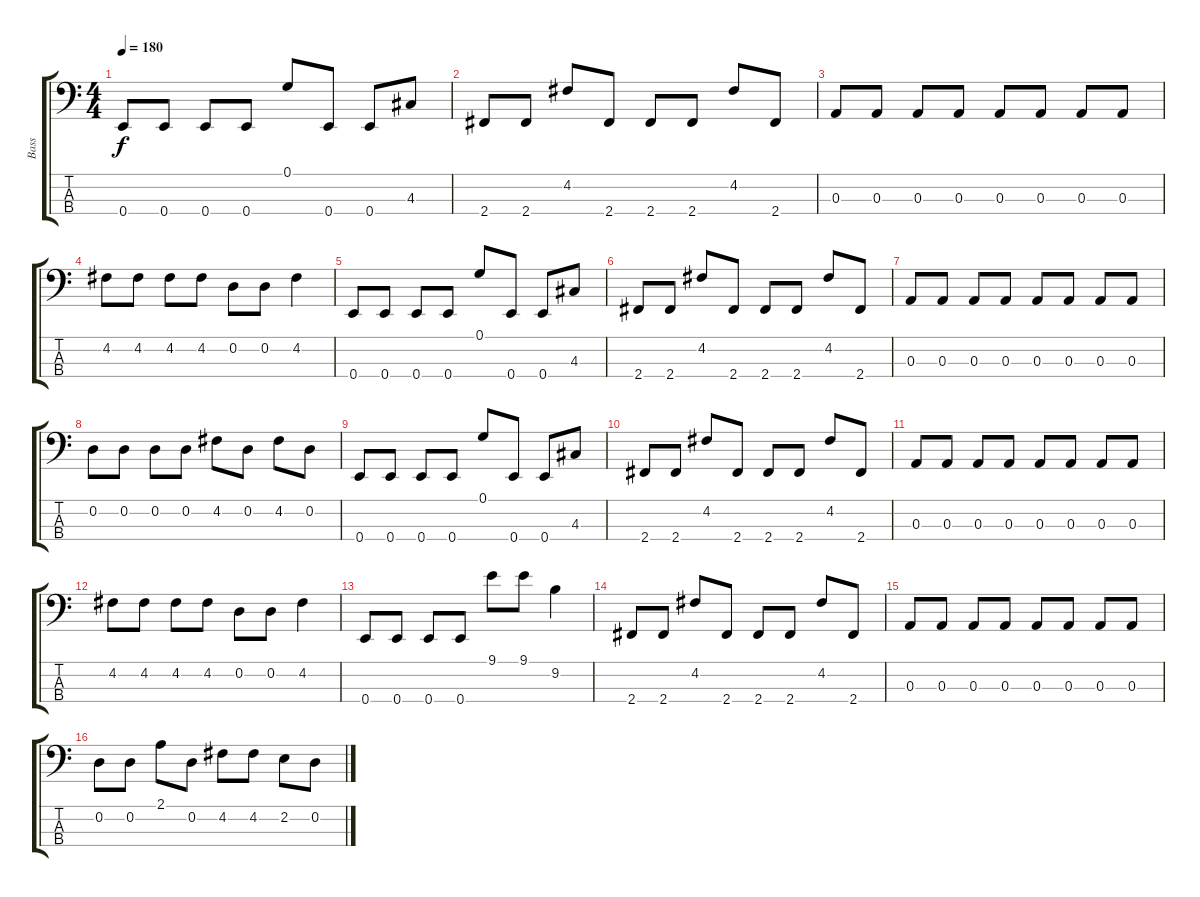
\track ("Bass" "Bass") {instrument electricbasspick}
\staff {score tabs}
\tuning (G2 D2 A1 E1) {hide}
\ts (4 4)
\tempo 180
\clef f4
\ks c
0.4.8{dy f} 0.4.8 0.4.8 0.4.8 0.1.8 0.4.8 0.4.8 4.3.8 |
2.4.8 2.4.8 4.2.8 2.4.8 2.4.8 2.4.8 4.2.8 2.4.8 |
0.3.8 0.3.8 0.3.8 0.3.8 0.3.8 0.3.8 0.3.8 0.3.8 |
4.2.8 4.2.8 4.2.8 4.2.8 0.2.8 0.2.8 4.2.4 |
0.4.8 0.4.8 0.4.8 0.4.8 0.1.8 0.4.8 0.4.8 4.3.8 |
2.4.8 2.4.8 4.2.8 2.4.8 2.4.8 2.4.8 4.2.8 2.4.8 |
0.3.8 0.3.8 0.3.8 0.3.8 0.3.8 0.3.8 0.3.8 0.3.8 |
0.2.8 0.2.8 0.2.8 0.2.8 4.2.8 0.2.8 4.2.8 0.2.8 |
0.4.8 0.4.8 0.4.8 0.4.8 0.1.8 0.4.8 0.4.8 4.3.8 |
2.4.8 2.4.8 4.2.8 2.4.8 2.4.8 2.4.8 4.2.8 2.4.8 |
0.3.8 0.3.8 0.3.8 0.3.8 0.3.8 0.3.8 0.3.8 0.3.8 |
4.2.8 4.2.8 4.2.8 4.2.8 0.2.8 0.2.8 4.2.4 |
0.4.8 0.4.8 0.4.8 0.4.8 9.1.8 9.1.8 9.2.4 |
2.4.8 2.4.8 4.2.8 2.4.8 2.4.8 2.4.8 4.2.8 2.4.8 |
0.3.8 0.3.8 0.3.8 0.3.8 0.3.8 0.3.8 0.3.8 0.3.8 |
0.2.8 0.2.8 2.1.8 0.2.8 4.2.8 4.2.8 2.2.8 0.2.8
